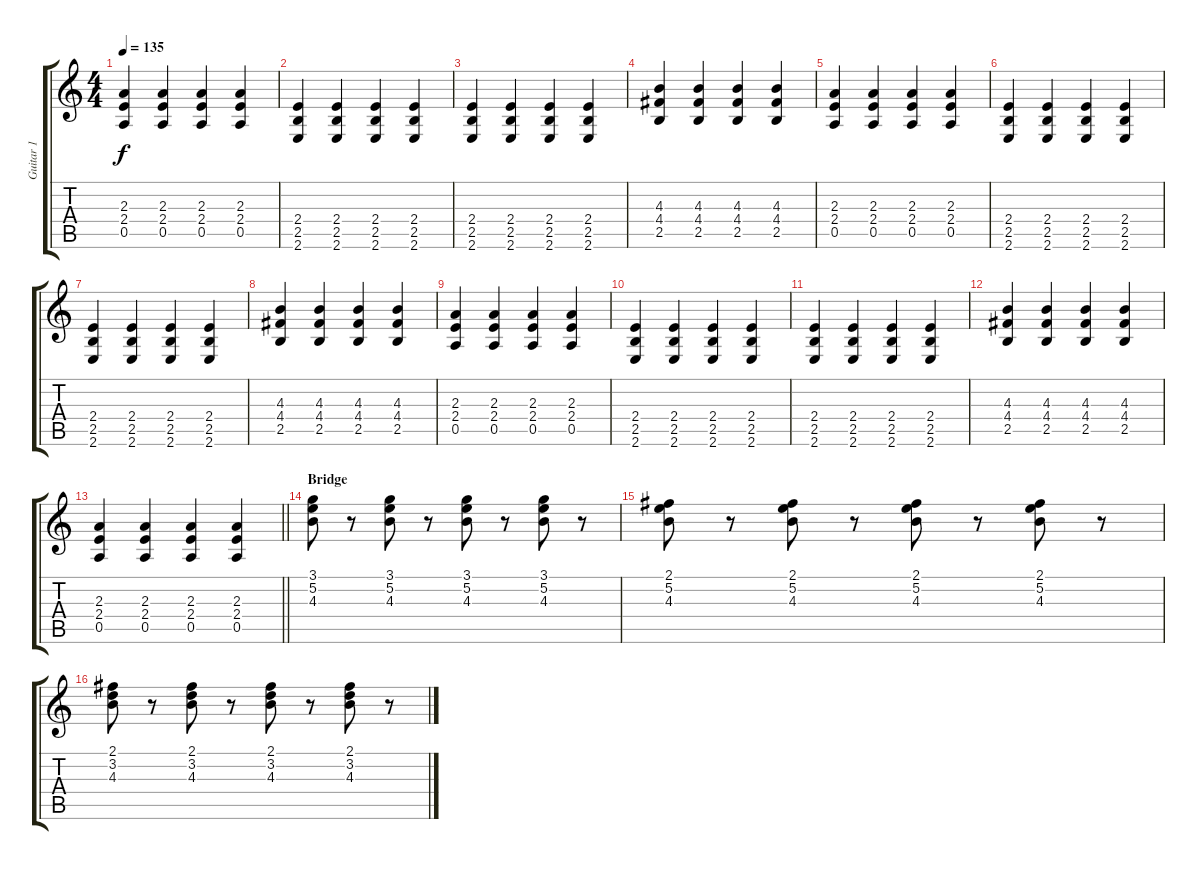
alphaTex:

\track ("Guitar 1" "Guitar 1") {instrument distortionguitar}
\staff {score tabs}
\tuning (E4 B3 G3 D3 A2 D2) {hide}
\ts (4 4)
\tempo 135
\clef g2
\ks c
(2.3 2.4 0.5).4{dy f} (2.3 2.4 0.5).4 (2.3 2.4 0.5).4 (2.3 2.4 0.5).4 |
(2.4 2.5 2.6).4 (2.4 2.5 2.6).4 (2.4 2.5 2.6).4 (2.4 2.5 2.6).4 |
(2.4 2.5 2.6).4 (2.4 2.5 2.6).4 (2.4 2.5 2.6).4 (2.4 2.5 2.6).4 |
(4.3 4.4 2.5).4 (4.3 4.4 2.5).4 (4.3 4.4 2.5).4 (4.3 4.4 2.5).4 |
(2.3 2.4 0.5).4 (2.3 2.4 0.5).4 (2.3 2.4 0.5).4 (2.3 2.4 0.5).4 |
(2.4 2.5 2.6).4 (2.4 2.5 2.6).4 (2.4 2.5 2.6).4 (2.4 2.5 2.6).4 |
(2.4 2.5 2.6).4 (2.4 2.5 2.6).4 (2.4 2.5 2.6).4 (2.4 2.5 2.6).4 |
(4.3 4.4 2.5).4 (4.3 4.4 2.5).4 (4.3 4.4 2.5).4 (4.3 4.4 2.5).4 |
(2.3 2.4 0.5).4 (2.3 2.4 0.5).4 (2.3 2.4 0.5).4 (2.3 2.4 0.5).4 |
(2.4 2.5 2.6).4 (2.4 2.5 2.6).4 (2.4 2.5 2.6).4 (2.4 2.5 2.6).4 |
(2.4 2.5 2.6).4 (2.4 2.5 2.6).4 (2.4 2.5 2.6).4 (2.4 2.5 2.6).4 |
(4.3 4.4 2.5).4 (4.3 4.4 2.5).4 (4.3 4.4 2.5).4 (4.3 4.4 2.5).4 |
\barLineRight lightlight
(2.3 2.4 0.5).4 (2.3 2.4 0.5).4 (2.3 2.4 0.5).4 (2.3 2.4 0.5).4 |
\section ("" "Bridge")
(3.1 5.2 4.3).8 r.8 (3.1 5.2 4.3).8 r.8 (3.1 5.2 4.3).8 r.8 (3.1 5.2 4.3).8 r.8 |
(2.1 5.2 4.3).8 r.8 (2.1 5.2 4.3).8 r.8 (2.1 5.2 4.3).8 r.8 (2.1 5.2 4.3).8 r.8 |
(2.1 3.2 4.3).8 r.8 (2.1 3.2 4.3).8 r.8 (2.1 3.2 4.3).8 r.8 (2.1 3.2 4.3).8 r.8
